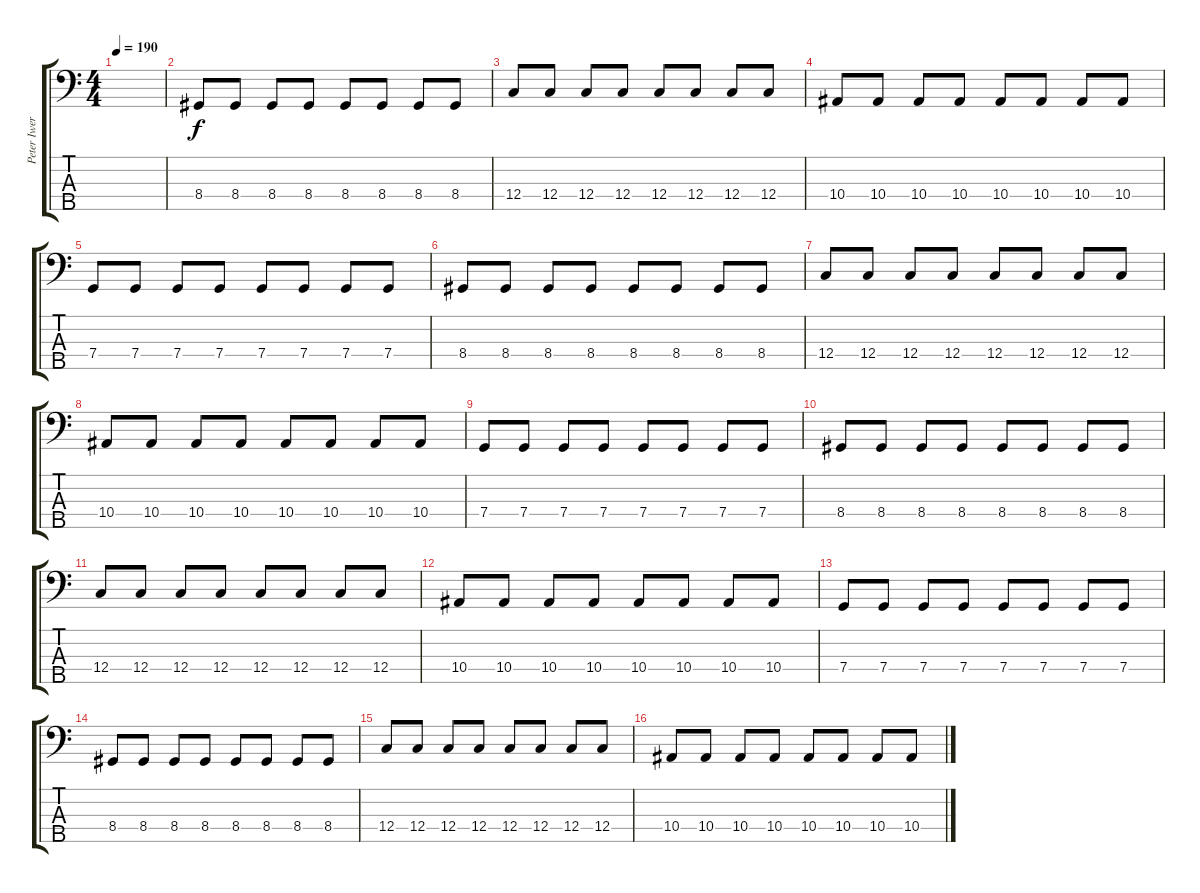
\track ("Peter Iwers" "Peter Iwer") {instrument electricbasspick}
\staff {score tabs}
\tuning (E2 Bb1 F1 C1 G0) {hide}
\ts (4 4)
\tempo 190
\clef f4
\ks c
|
8.4.8 8.4.8 8.4.8 8.4.8 8.4.8 8.4.8 8.4.8 8.4.8 |
12.4.8 12.4.8 12.4.8 12.4.8 12.4.8 12.4.8 12.4.8 12.4.8 |
10.4.8 10.4.8 10.4.8 10.4.8 10.4.8 10.4.8 10.4.8 10.4.8 |
7.4.8 7.4.8 7.4.8 7.4.8 7.4.8 7.4.8 7.4.8 7.4.8 |
8.4.8 8.4.8 8.4.8 8.4.8 8.4.8 8.4.8 8.4.8 8.4.8 |
12.4.8 12.4.8 12.4.8 12.4.8 12.4.8 12.4.8 12.4.8 12.4.8 |
10.4.8 10.4.8 10.4.8 10.4.8 10.4.8 10.4.8 10.4.8 10.4.8 |
7.4.8 7.4.8 7.4.8 7.4.8 7.4.8 7.4.8 7.4.8 7.4.8 |
8.4.8 8.4.8 8.4.8 8.4.8 8.4.8 8.4.8 8.4.8 8.4.8 |
12.4.8 12.4.8 12.4.8 12.4.8 12.4.8 12.4.8 12.4.8 12.4.8 |
10.4.8 10.4.8 10.4.8 10.4.8 10.4.8 10.4.8 10.4.8 10.4.8 |
7.4.8 7.4.8 7.4.8 7.4.8 7.4.8 7.4.8 7.4.8 7.4.8 |
8.4.8 8.4.8 8.4.8 8.4.8 8.4.8 8.4.8 8.4.8 8.4.8 |
12.4.8 12.4.8 12.4.8 12.4.8 12.4.8 12.4.8 12.4.8 12.4.8 |
10.4.8 10.4.8 10.4.8 10.4.8 10.4.8 10.4.8 10.4.8 10.4.8
